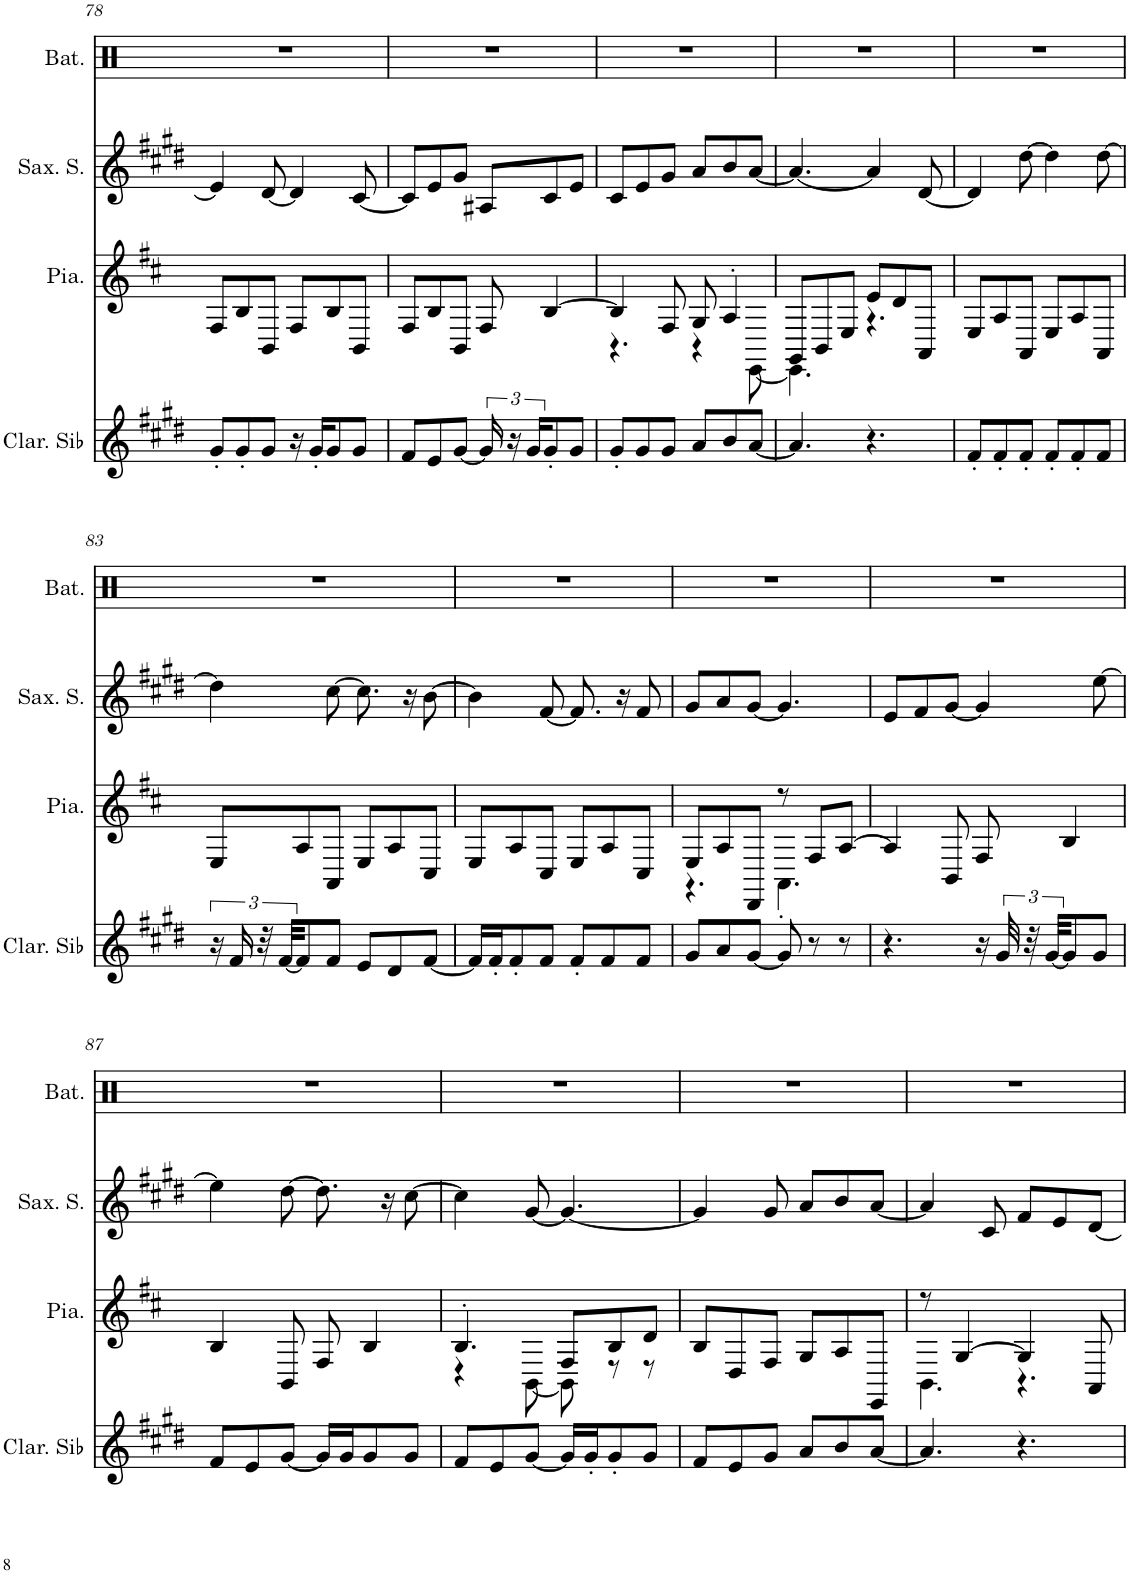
**kern	**kern	**kern	**kern
*part4	*part3	*part2	*part1
*staff4	*staff3	*staff2	*staff1
*I"Clarinette en Sib	*I"Piano	*I"Saxophone soprano	*I"Set de batterie
*I'Clar. Sib	*I'Pia.	*I'Sax. S.	*I'Bat.
!!LO:PB:g=z
*clefG2	*clefG2	*clefG2	*clefX
*Trd1c2	*	*Trd1c2	*
*k[f#c#g#d#]	*k[f#c#]	*k[f#c#g#d#]	*k[]
*M6/8	*M6/8	*M6/8	*M6/8
=78	=78	=78	=78
8g#'/L	8F#/L	4e/]	2.r
8g#'/	8B/	.	.
8g#/J	8BB/J	[8d#/	.
16r	8F#/L	4d#/]	.
16g#'/KL	.	.	.
8g#/	8B/	.	.
8g#/J	8BB/J	[8c#/	.
=79	=79	=79	=79
8f#/L	8F#/L	8c#/L]	2.r
8e/	8B/	8e/	.
[8g#/J	8BB/J	8g#/J	.
24g#/]	8F#/	8A#X/L	.
24r	.	.	.
24g#/KL	.	.	.
8g#'/	[4B/	8c#/	.
8g#/J	.	8e/J	.
=80	=80	=80	=80
*	*^	*	*
8g#'/L	4B/]	4.r	8c#/L	2.r
8g#/	.	.	8e/	.
8g#/J	8F#/	.	8g#/J	.
8a/L	8G/	4r	8a/L	.
8b/	4A'/	.	8b/	.
[8a/J	.	[8EE\	[8a/J	.
=81	=81	=81	=81	=81
4.a/]	8GG/L	4.EE\]	4.a/_	2.r
.	8BB/	.	.	.
.	8E/J	.	.	.
4.r	8e/L	4.r	4a/]	.
.	8d/	.	.	.
.	8AA/J	.	[8d#/	.
*	*v	*v	*	*
=82	=82	=82	=82
8f#'/L	8E/L	4d#/]	2.r
8f#'/	8A/	.	.
8f#'/J	8AA/J	[8dd#\	.
8f#'/L	8E/L	4dd#\]	.
8f#'/	8A/	.	.
8f#/J	8AA/J	[8dd#\	.
!!LO:LB:g=z
=83	=83	=83	=83
24r	8E/L	4dd#\]	2.r
24f#/	.	.	.
48r	.	.	.
[48f#/KKL	.	.	.
8f#/]	8A/	.	.
8f#/J	8AA/J	[8cc#\	.
8e/L	8E/L	8.cc#\]	.
8d#/	8A/	.	.
.	.	16r	.
[8f#/J	8C#/J	[8b\	.
=84	=84	=84	=84
16f#/LL]	8E/L	4b\]	2.r
16f#'/J	.	.	.
8f#'/	8A/	.	.
8f#/J	8C#/J	[8f#/	.
8f#'/L	8E/L	8.f#/]	.
8f#/	8A/	.	.
.	.	16r	.
8f#/J	8C#/J	8f#/	.
=85	=85	=85	=85
*	*^	*	*
8g#/L	8E/L	4.r	8g#/L	2.r
8a/	8A/	.	8a/	.
[8g#/J	8DD/J	.	[8g#/J	.
8g#/]	8r	4.AA'\	4.g#/]	.
8r	8F#/L	.	.	.
8r	[8A/J	.	.	.
*	*v	*v	*	*
=86	=86	=86	=86
4.r	4A/]	8e/L	2.r
.	.	8f#/	.
.	8BB/	[8g#/J	.
16r	8F#/	4g#/]	.
48g#/	.	.	.
48r	.	.	.
[48g#/KKL	.	.	.
8g#/]	4B/	.	.
8g#/J	.	[8ee\	.
!!LO:LB:g=z
=87	=87	=87	=87
8f#/L	4B/	4ee\]	2.r
8e/	.	.	.
[8g#/J	8BB/	[8dd#\	.
16g#/LL]	8F#/	8.dd#\]	.
16g#/J	.	.	.
8g#/	4B/	.	.
.	.	16r	.
8g#/J	.	[8cc#\	.
=88	=88	=88	=88
*	*^	*	*
8f#/L	4.B'/	4r	4cc#\]	2.r
8e/	.	.	.	.
[8g#/J	.	[8BB\	[8g#/	.
16g#/LL]	8F#/L	8BB\]	4.g#/_	.
16g#'/J	.	.	.	.
8g#'/	8B/	8r	.	.
8g#/J	8d/J	8r	.	.
*	*v	*v	*	*
=89	=89	=89	=89
8f#/L	8B/L	4g#/]	2.r
8e/	8D/	.	.
8g#/J	8F#/J	8g#/	.
8a/L	8G/L	8a/L	.
8b/	8A/	8b/	.
[8a/J	8EE/J	[8a/J	.
=90	=90	=90	=90
*	*^	*	*
4.a/]	8r	4.BB\	4a/]	2.r
.	[4G/	.	.	.
.	.	.	8c#/	.
4.r	4G/]	4.r	8f#/L	.
.	.	.	8e/	.
.	8AA/	.	[8d#/J	.
*	*v	*v	*	*
=	=	=	=
*-	*-	*-	*-
